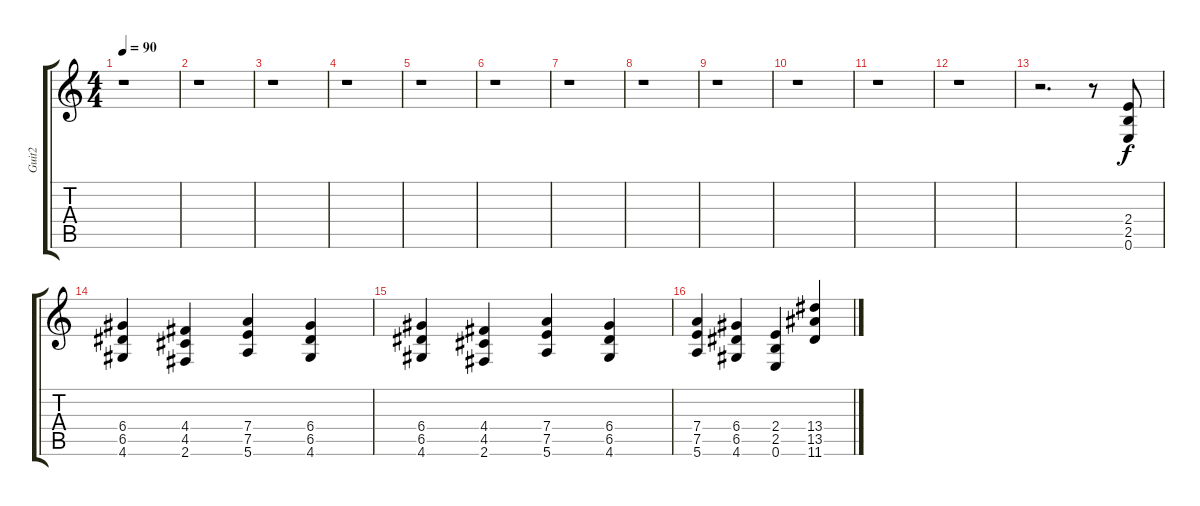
\track ("Guit2" "Guit2") {instrument distortionguitar}
\staff {score tabs}
\tuning (E4 B3 G3 D3 A2 E2) {hide}
\ts (4 4)
\tempo 90
\clef g2
\ks c
r.1{dy f} |
r.1 |
r.1 |
r.1 |
r.1 |
r.1 |
r.1 |
r.1 |
r.1 |
r.1 |
r.1 |
r.1 |
r.2{d} r.8 (2.4 2.5 0.6).8 |
(6.4 6.5 4.6).4 (4.4 4.5 2.6).4 (7.4 7.5 5.6).4 (6.4 6.5 4.6).4 |
(6.4 6.5 4.6).4 (4.4 4.5 2.6).4 (7.4 7.5 5.6).4 (6.4 6.5 4.6).4 |
(7.4 7.5 5.6).4 (6.4 6.5 4.6).4 (2.4 2.5 0.6).4 (13.4 13.5 11.6).4
